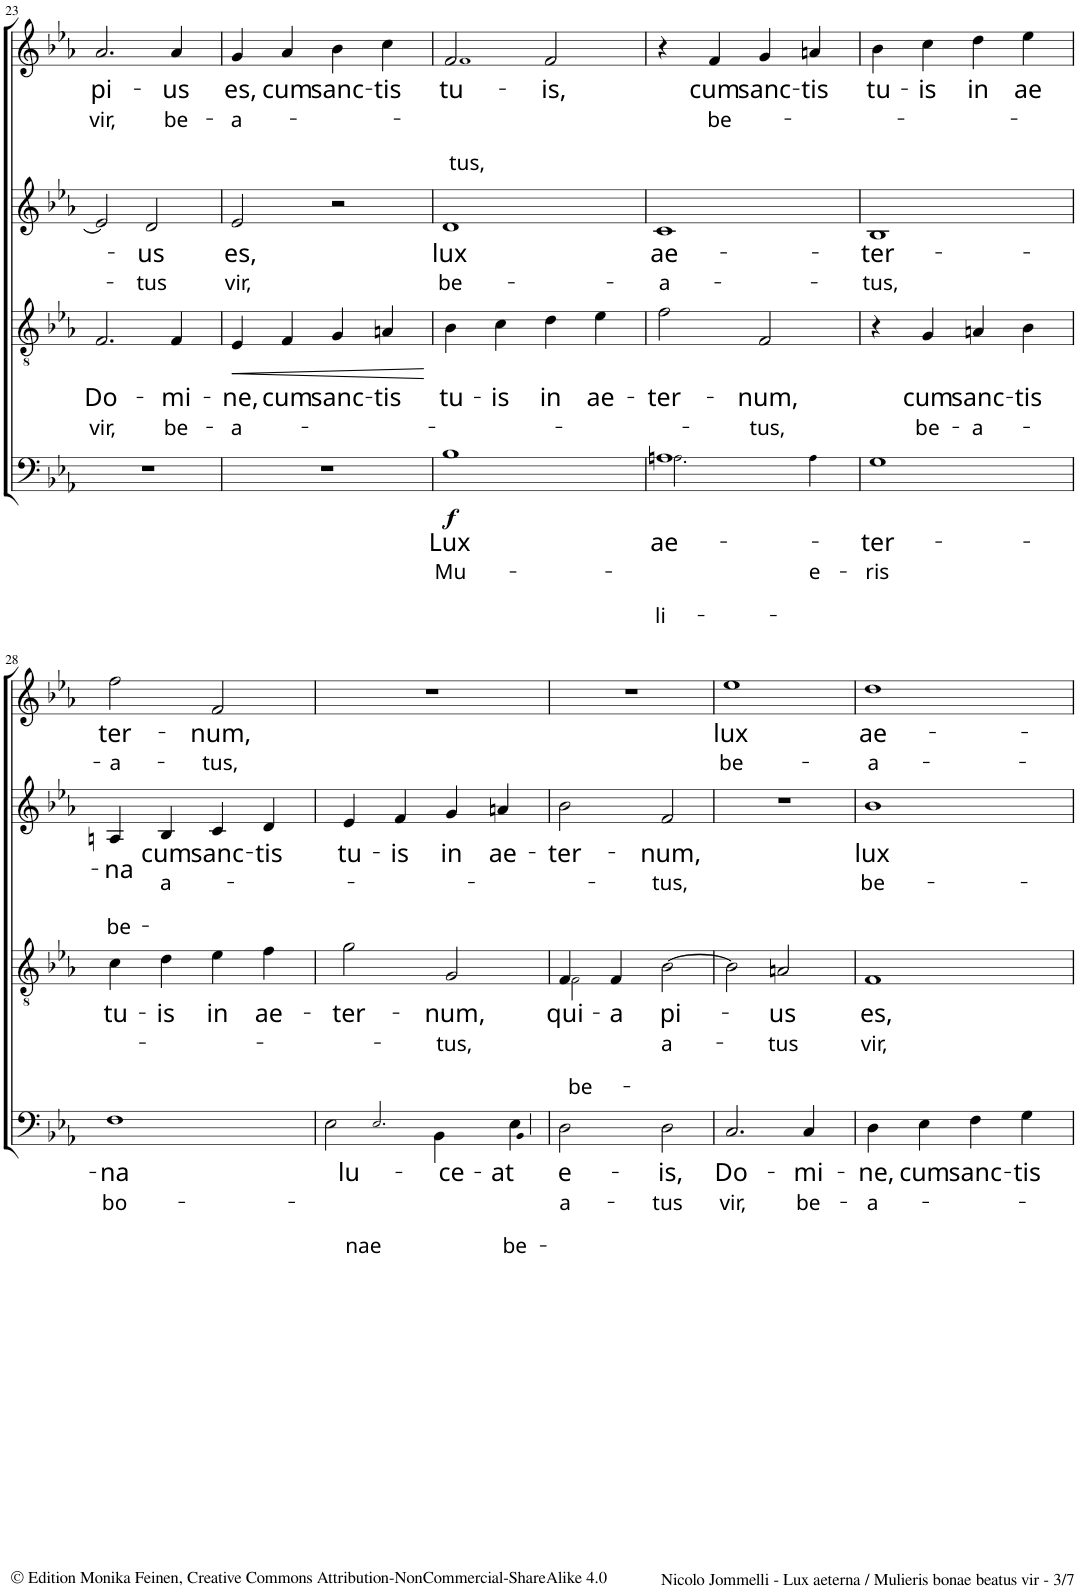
**kern	**text	**text	**dynam	**kern	**text	**text	**dynam	**kern	**text	**text	**kern	**text	**text
*part4	*part4	*part4	*part4	*part3	*part3	*part3	*part3	*part2	*part2	*part2	*part1	*part1	*part1
*staff4	*staff4	*staff4	*staff4	*staff3	*staff3	*staff3	*staff3	*staff2	*staff2	*staff2	*staff1	*staff1	*staff1
*I"BASSO.	*	*	*	*I"TENORE.	*	*	*	*I"ALTO.	*	*	*I"CANTO.	*	*
!!LO:PB:g=z
*clefF4	*	*	*	*clefGv2	*	*	*	*clefG2	*	*	*clefG2	*	*
*k[b-e-a-]	*	*	*	*k[b-e-a-]	*	*	*	*k[b-e-a-]	*	*	*k[b-e-a-]	*	*
*M2/2	*	*	*	*M2/2	*	*	*	*M2/2	*	*	*M2/2	*	*
*met(c|)	*	*	*	*met(c|)	*	*	*	*met(c|)	*	*	*met(c|)	*	*
=23	=23	=23	=23	=23	=23	=23	=23	=23	=23	=23	=23	=23	=23
!	!	!	!	!	!LO:LY:b	!LO:LY:b	!	!	!	!	!	!LO:LY:b	!LO:LY:b
1r	.	.	.	2.F/	Do-	vir,	.	2e-/]	.	.	2.a-/	pi-	vir,
!	!	!	!	!	!	!	!	!	!LO:LY:b	!LO:LY:b	!	!	!
.	.	.	.	.	.	.	.	2d/	-us	-tus	.	.	.
!	!	!	!	!	!LO:LY:b	!LO:LY:b	!	!	!	!	!	!LO:LY:b	!LO:LY:b
.	.	.	.	4F/	-mi-	be-	.	.	.	.	4a-/	-us	be-
=24	=24	=24	=24	=24	=24	=24	=24	=24	=24	=24	=24	=24	=24
!	!	!	!	!	!LO:LY:b	!LO:LY:b	!LO:HP:b	!	!LO:LY:b	!LO:LY:b	!	!LO:LY:b	!LO:LY:b
1r	.	.	.	4E-/	-ne,	-a-	<	2e-/	es,	vir,	4g/	es,	-a-
!	!	!	!	!	!LO:LY:b	!	!	!	!	!	!	!LO:LY:b	!
.	.	.	.	4F/	cum	.	.	.	.	.	4a-/	cum	.
!	!	!	!	!	!LO:LY:b	!	!	!	!	!	!	!LO:LY:b	!
.	.	.	.	4G/	sanc-	.	.	2r	.	.	4b-\	sanc-	.
!	!	!	!	!	!LO:LY:b	!	!	!	!	!	!	!LO:LY:b	!
.	.	.	.	4An/	-tis	.	.	.	.	.	4cc\	-tis	.
.	.	.	.	.	.	.	[	.	.	.	.	.	.
=25	=25	=25	=25	=25	=25	=25	=25	=25	=25	=25	=25	=25	=25
!	!LO:LY:b	!	!	!	!	!	!	!	!	!	!	!	!
*^	*	*	*	*	*	*	*	*	*	*	*	*	*
!	!	!	!LO:LY:b	!LO:DY:b	!	!LO:LY:b	!	!	!	!LO:LY:b	!LO:LY:b	!	!LO:LY:b	!LO:LY:b
*	*	*	*	*	*	*	*	*	*	*	*	*^	*	*
1B-	1B-	.	Mu-	f	4B-\	tu-	.	.	1d	lux	be-	2f/	1f!	tu-	-tus,
!	!	!	!	!	!	!LO:LY:b	!	!	!	!	!	!	!	!	!
.	.	.	.	.	4c\	-is	.	.	.	.	.	.	.	.	.
!	!	!	!	!	!	!LO:LY:b	!	!	!	!	!	!	!	!LO:LY:b	!
.	.	.	.	.	4d\	in	.	.	.	.	.	2f/	.	-is,	.
!	!	!	!	!	!	!LO:LY:b	!	!	!	!	!	!	!	!	!
.	.	.	.	.	4e-\	ae-	.	.	.	.	.	.	.	.	.
*	*	*	*	*	*	*	*	*	*	*	*	*v	*v	*	*
=26	=26	=26	=26	=26	=26	=26	=26	=26	=26	=26	=26	=26	=26	=26
!	!	!LO:LY:b	!	!	!	!	!	!	!	!	!	!	!	!
!	!	!	!LO:LY:b	!	!	!LO:LY:b	!	!	!	!LO:LY:b	!LO:LY:b	!	!	!
1An	2.A!\	.	-li-	.	2f\	-ter-	.	.	1c	ae-	-a-	4r	.	.
!	!	!	!	!	!	!	!	!	!	!	!	!	!LO:LY:b	!LO:LY:b
.	.	.	.	.	.	.	.	.	.	.	.	4f/	cum	be-
!	!	!	!	!	!	!LO:LY:b	!LO:LY:b	!	!	!	!	!	!LO:LY:b	!
.	.	.	.	.	2F/	-num,	tus,	.	.	.	.	4g/	sanc-	.
!	!	!	!LO:LY:b	!	!	!	!	!	!	!	!	!	!LO:LY:b	!
.	4A!\	.	-e-	.	.	.	.	.	.	.	.	4an/	-tis	.
=27	=27	=27	=27	=27	=27	=27	=27	=27	=27	=27	=27	=27	=27	=27
!	!	!LO:LY:b	!	!	!	!	!	!	!	!	!	!	!	!
!	!	!	!LO:LY:b	!	!	!	!	!	!	!LO:LY:b	!LO:LY:b	!	!LO:LY:b	!
1G	1G	.	-ris	.	4r	.	.	.	1B-	-ter-	-tus,	4b-\	tu-	.
!	!	!	!	!	!	!LO:LY:b	!LO:LY:b	!	!	!	!	!	!LO:LY:b	!
.	.	.	.	.	4G/	cum	be-	.	.	.	.	4cc\	-is	.
!	!	!	!	!	!	!LO:LY:b	!LO:LY:b	!	!	!	!	!	!LO:LY:b	!
.	.	.	.	.	4An/	sanc-	-a-	.	.	.	.	4dd\	in	.
!	!	!	!	!	!	!LO:LY:b	!	!	!	!	!	!	!LO:LY:b	!
.	.	.	.	.	4B-\	-tis	.	.	.	.	.	4ee-\	ae	.
*v	*v	*	*	*	*	*	*	*	*	*	*	*	*	*
!!LO:LB:g=z
=28	=28	=28	=28	=28	=28	=28	=28	=28	=28	=28	=28	=28	=28
!	!LO:LY:b	!LO:LY:b	!	!	!LO:LY:b	!	!	!	!LO:LY:b	!LO:LY:b	!	!LO:LY:b	!LO:LY:b
1F	-na	bo-	.	4c\	tu-	.	.	4An/	-na	be-	2ff\	-ter-	a-
!	!	!	!	!	!LO:LY:b	!	!	!	!LO:LY:b	!LO:LY:b	!	!	!
.	.	.	.	4d\	-is	.	.	4B-/	cum	a-	.	.	.
!	!	!	!	!	!LO:LY:b	!	!	!	!LO:LY:b	!	!	!LO:LY:b	!LO:LY:b
.	.	.	.	4e-\	in	.	.	4c/	sanc-	.	2f/	-num,	-tus,
!	!	!	!	!	!LO:LY:b	!	!	!	!LO:LY:b	!	!	!	!
.	.	.	.	4f\	ae-	.	.	4d/	-tis	.	.	.	.
=29	=29	=29	=29	=29	=29	=29	=29	=29	=29	=29	=29	=29	=29
!	!LO:LY:b	!LO:LY:b	!	!	!LO:LY:b	!	!	!	!LO:LY:b	!	!	!	!
*^	*	*	*	*	*	*	*	*	*	*	*	*	*
2E-\	2.E-!/	lu-	-nae	.	2g\	-ter-	.	.	4e-/	tu-	.	1r	.	.
!	!	!	!	!	!	!	!	!	!	!LO:LY:b	!	!	!	!
.	.	.	.	.	.	.	.	.	4f/	-is	.	.	.	.
!	!	!LO:LY:b	!	!	!	!LO:LY:b	!LO:LY:b	!	!	!LO:LY:b	!	!	!	!
4E-\	.	-ce-	.	.	2G/	-num,	-tus,	.	4g/	in	.	.	.	.
!	!	!LO:LY:b	!	!	!	!	!	!	!	!	!	!	!	!
!	!	!	!LO:LY:b	!	!	!	!	!	!	!LO:LY:b	!	!	!	!
4E-\	4E-!/	.	be-	.	.	.	.	.	4an/	ae-	.	.	.	.
=30	=30	=30	=30	=30	=30	=30	=30	=30	=30	=30	=30	=30	=30	=30
!	!	!LO:LY:b	!	!	!	!	!	!	!	!	!	!	!	!
!	!	!	!LO:LY:b	!	!	!LO:LY:b	!LO:LY:b	!	!	!LO:LY:b	!	!	!	!
*	*	*	*	*	*^	*	*	*	*	*	*	*	*	*
2D\	2D	.	-a-	.	4F/	2F!\	qui-	be-	.	2b-\	-ter-	.	1r	.	.
!	!	!	!	!	!	!	!LO:LY:b	!	!	!	!	!	!	!	!
.	.	.	.	.	4F/	.	-a	.	.	.	.	.	.	.	.
!	!	!LO:LY:b	!	!	!	!	!	!	!	!	!	!	!	!	!
!	!	!	!LO:LY:b	!	!	!	!LO:LY:b	!LO:LY:b	!	!	!LO:LY:b	!LO:LY:b	!	!	!
2D\	2D	.	-tus	.	[2B-\	2ryy	pi-	-a-	.	2f/	-num,	-tus,	.	.	.
=31	=31	=31	=31	=31	=31	=31	=31	=31	=31	=31	=31	=31	=31	=31	=31
!	!	!LO:LY:b	!LO:LY:b	!	!	!	!	!	!	!	!	!	!	!LO:LY:b	!LO:LY:b
*v	*v	*	*	*	*	*	*	*	*	*	*	*	*	*	*
*	*	*	*	*v	*v	*	*	*	*	*	*	*	*	*
2.C/	Do-	vir,	.	2B-\]	.	.	.	1r	.	.	1ee-	lux	be-
!	!	!	!	!	!LO:LY:b	!LO:LY:b	!	!	!	!	!	!	!
.	.	.	.	2An/	-us	-tus	.	.	.	.	.	.	.
!	!LO:LY:b	!LO:LY:b	!	!	!	!	!	!	!	!	!	!	!
4C/	-mi-	be-	.	.	.	.	.	.	.	.	.	.	.
=32	=32	=32	=32	=32	=32	=32	=32	=32	=32	=32	=32	=32	=32
!	!LO:LY:b	!LO:LY:b	!	!	!LO:LY:b	!LO:LY:b	!	!	!LO:LY:b	!LO:LY:b	!	!LO:LY:b	!LO:LY:b
4D\	-ne,	-a-	.	1F	es,	vir,	.	1b-	lux	be-	1dd	ae-	-a-
!	!LO:LY:b	!	!	!	!	!	!	!	!	!	!	!	!
4E-\	cum	.	.	.	.	.	.	.	.	.	.	.	.
!	!LO:LY:b	!	!	!	!	!	!	!	!	!	!	!	!
4F\	sanc-	.	.	.	.	.	.	.	.	.	.	.	.
!	!LO:LY:b	!	!	!	!	!	!	!	!	!	!	!	!
4G\	-tis	.	.	.	.	.	.	.	.	.	.	.	.
=	=	=	=	=	=	=	=	=	=	=	=	=	=
*-	*-	*-	*-	*-	*-	*-	*-	*-	*-	*-	*-	*-	*-
